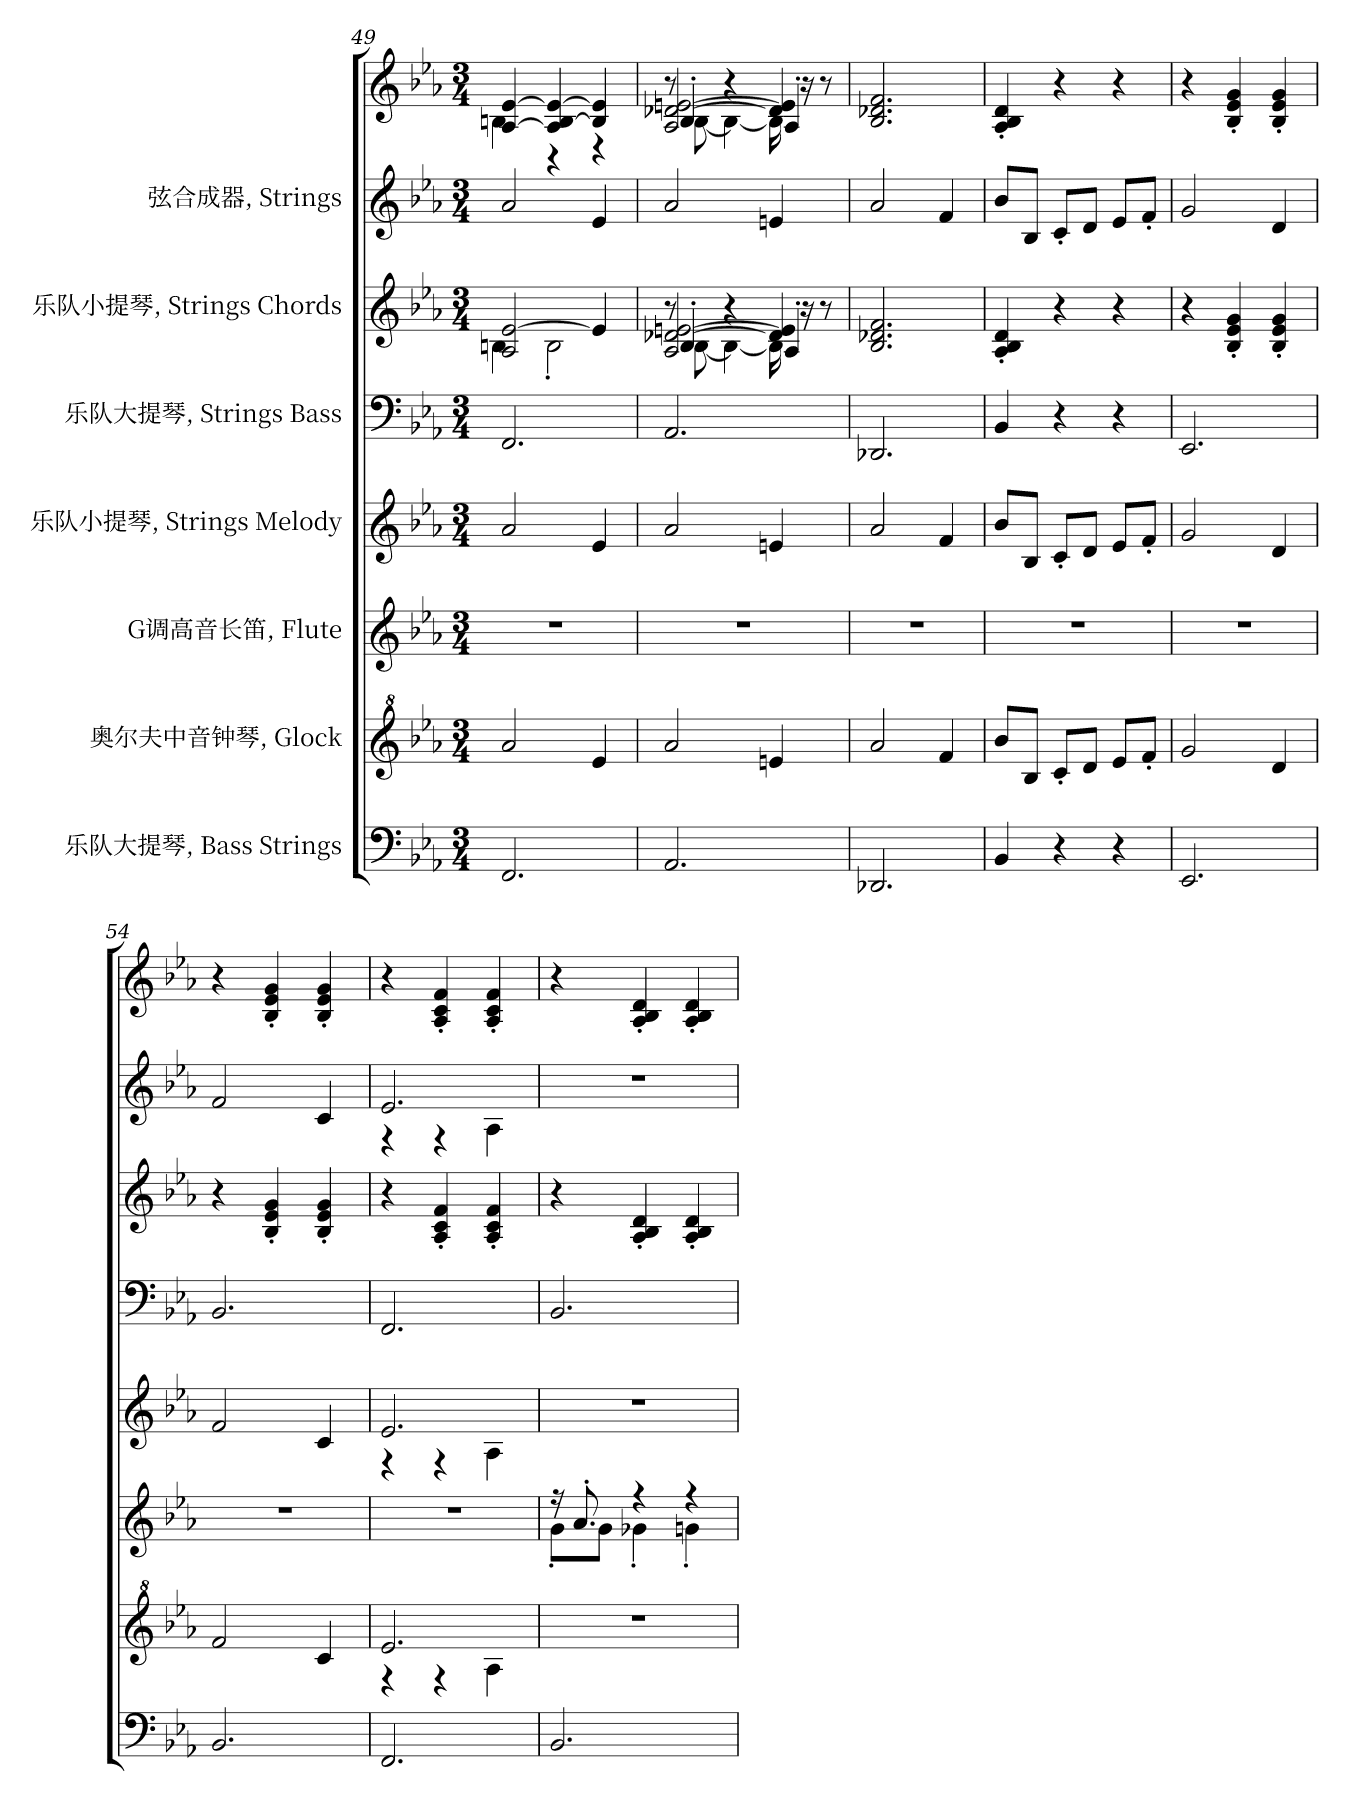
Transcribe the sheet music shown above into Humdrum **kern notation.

**kern	**kern	**kern	**kern	**kern	**kern	**kern	**kern
*part7	*part6	*part5	*part4	*part3	*part2	*part1	*part1
*staff8	*staff7	*staff6	*staff5	*staff4	*staff3	*staff2	*staff1
*I"乐队大提琴, Bass Strings	*I"奥尔夫中音钟琴, Glock	*I"G调高音长笛, Flute	*I"乐队小提琴, Strings Melody	*I"乐队大提琴, Strings Bass	*I"乐队小提琴, Strings Chords	*I"弦合成器, Strings	*
!!LO:PB:g=z
*clefF4	*clefG^2	*clefG2	*clefG2	*clefF4	*clefG2	*clefG2	*clefG2
*	*	*ITrd-4c-7	*	*	*	*	*
*k[b-e-a-]	*k[b-e-a-]	*k[b-e-]	*k[b-e-a-]	*k[b-e-a-]	*k[b-e-a-]	*k[b-e-a-]	*k[b-e-a-]
*M3/4	*M3/4	*M3/4	*M3/4	*M3/4	*M3/4	*M3/4	*M3/4
=49	=49	=49	=49	=49	=49	=49	=49
*	*	*	*	*	*^	*	*^
2.FF/	2aa-/	2.r	2a-/	2.FF/	2A-/ [2e-/	4Bn\	2a-/	[4A-/ [4e-/	4Bn\
.	.	.	.	.	.	2B'\	.	4A-/] [4B/ 4e-/_	4r
.	4ee-/	.	4e-/	.	4e-/]	.	4e-/	4B/] 4e-/]	4r
=50	=50	=50	=50	=50	=50	=50	=50	=50	=50
*	*	*	*	*	*	*^	*	*	*^
2.AA-/	2aa-/	2.r	2a-/	2.AA-/	2A-/ [2d-X/ [2en/	8r	4B-'/	2a-/	2A-/ [2d-X/ [2en/	8r	4B-'/
.	.	.	.	.	.	[8B-\	.	.	.	[8B-\	.
.	.	.	.	.	.	4B-\_	4r	.	.	4B-\_	4r
.	4een/	.	4en/	.	4d-/] 4e/]	16B-\]	4A-'/	4en/	4d-/] 4e/]	16B-\]	4A-'/
.	.	.	.	.	.	16r	.	.	.	16r	.
.	.	.	.	.	.	8r	.	.	.	8r	.
*	*	*	*	*	*v	*v	*v	*	*v	*v	*v
=51	=51	=51	=51	=51	=51	=51	=51
2.DD-X/	2aa-/	2.r	2a-/	2.DD-X/	2.B-/ 2.d-X/ 2.f/	2a-/	2.B-/ 2.d-X/ 2.f/
.	4ff/	.	4f/	.	.	4f/	.
=52	=52	=52	=52	=52	=52	=52	=52
4BB-/	8bb-/L	2.r	8b-/L	4BB-/	4A-/' 4B-/' 4d/'	8b-/L	4A-/' 4B-/' 4d/'
.	8b-/J	.	8B-/J	.	.	8B-/J	.
4r	8cc'/L	.	8c'/L	4r	4r	8c'/L	4r
.	8dd/J	.	8d/J	.	.	8d/J	.
4r	8ee-/L	.	8e-/L	4r	4r	8e-/L	4r
.	8ff'/J	.	8f'/J	.	.	8f'/J	.
=53	=53	=53	=53	=53	=53	=53	=53
2.EE-/	2gg/	2.r	2g/	2.EE-/	4r	2g/	4r
.	.	.	.	.	4B-/' 4e-/' 4g/'	.	4B-/' 4e-/' 4g/'
.	4dd/	.	4d/	.	4B-/' 4e-/' 4g/'	4d/	4B-/' 4e-/' 4g/'
=54	=54	=54	=54	=54	=54	=54	=54
2.BB-/	2ff/	2.r	2f/	2.BB-/	4r	2f/	4r
.	.	.	.	.	4B-/' 4e-/' 4g/'	.	4B-/' 4e-/' 4g/'
.	4cc/	.	4c/	.	4B-/' 4e-/' 4g/'	4c/	4B-/' 4e-/' 4g/'
!!LO:PB:g=z
=55	=55	=55	=55	=55	=55	=55	=55
*	*^	*	*^	*	*	*^	*
2.FF/	2.ee-/	4r	2.r	2.e-/	4r	2.FF/	4r	2.e-/	4r	4r
.	.	4r	.	.	4r	.	4A-/' 4c/' 4f/'	.	4r	4A-/' 4c/' 4f/'
.	.	4a-\	.	.	4A-\	.	4A-/' 4c/' 4f/'	.	4A-\	4A-/' 4c/' 4f/'
*	*v	*v	*	*v	*v	*	*	*v	*v	*
=56	=56	=56	=56	=56	=56	=56	=56
*	*	*^	*	*	*	*	*
2.BB-/	2.r	16r	8dd'\L	2.r	2.BB-/	4r	2.r	4r
.	.	8.ee-'/	.	.	.	.	.	.
.	.	.	8dd\J	.	.	.	.	.
.	.	4r	4dd-X'\	.	.	4A-/' 4B-/' 4d/'	.	4A-/' 4B-/' 4d/'
.	.	4r	4ddn'\	.	.	4A-/' 4B-/' 4d/'	.	4A-/' 4B-/' 4d/'
*	*	*v	*v	*	*	*	*	*
=	=	=	=	=	=	=	=
*-	*-	*-	*-	*-	*-	*-	*-
